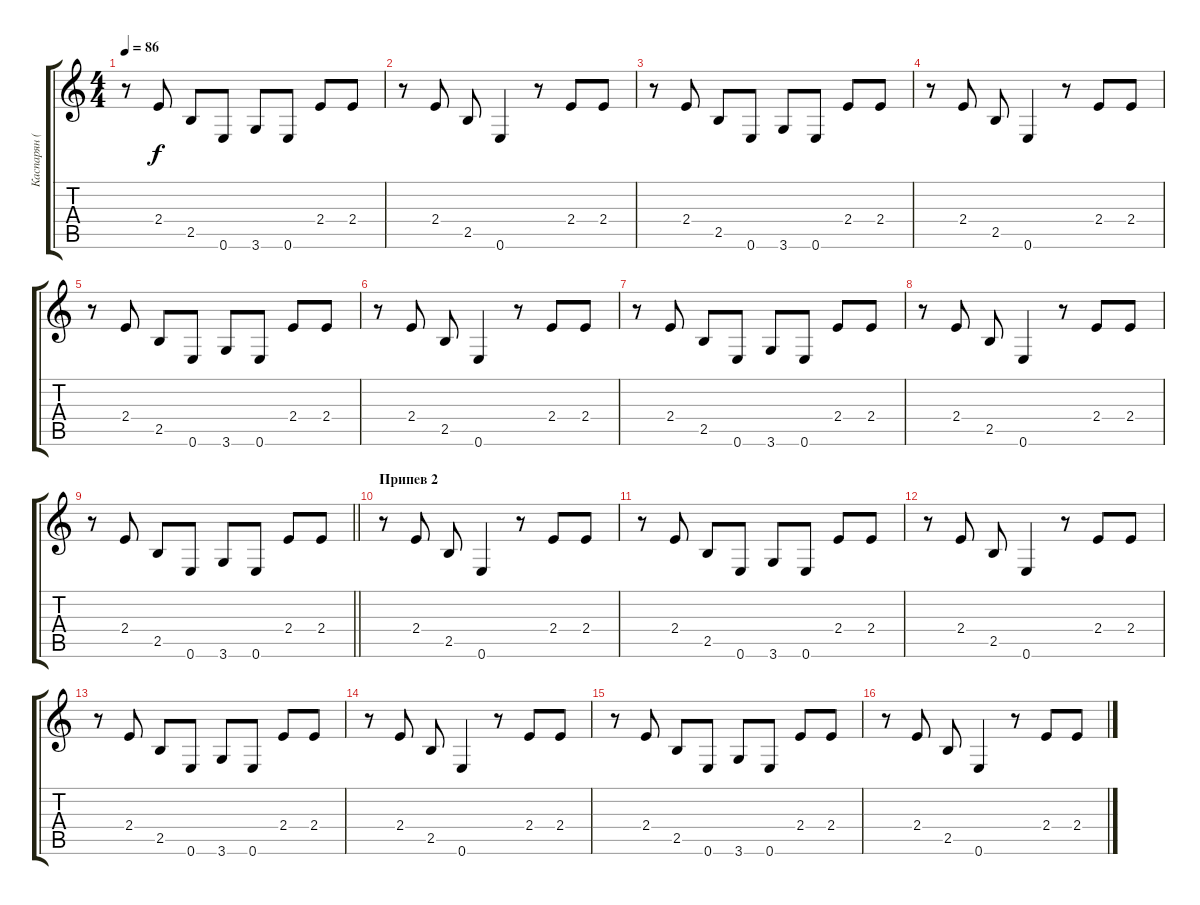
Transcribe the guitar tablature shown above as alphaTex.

\track ("Каспарян (доп. гитара)" "Каспарян (") {instrument electricguitarclean}
\staff {score tabs}
\tuning (E4 B3 G3 D3 A2 E2) {hide}
\ts (4 4)
\tempo 86
\clef g2
\ks c
r.8{dy f} 2.4.8 2.5.8 0.6.8 3.6.8 0.6.8 2.4.8 2.4.8 |
r.8 2.4.8 2.5.8 0.6.4 r.8 2.4.8 2.4.8 |
r.8 2.4.8 2.5.8 0.6.8 3.6.8 0.6.8 2.4.8 2.4.8 |
r.8 2.4.8 2.5.8 0.6.4 r.8 2.4.8 2.4.8 |
r.8 2.4.8 2.5.8 0.6.8 3.6.8 0.6.8 2.4.8 2.4.8 |
r.8 2.4.8 2.5.8 0.6.4 r.8 2.4.8 2.4.8 |
r.8 2.4.8 2.5.8 0.6.8 3.6.8 0.6.8 2.4.8 2.4.8 |
r.8 2.4.8 2.5.8 0.6.4 r.8 2.4.8 2.4.8 |
\barLineRight lightlight
r.8 2.4.8 2.5.8 0.6.8 3.6.8 0.6.8 2.4.8 2.4.8 |
\section ("" "Припев 2")
r.8 2.4.8 2.5.8 0.6.4 r.8 2.4.8 2.4.8 |
r.8 2.4.8 2.5.8 0.6.8 3.6.8 0.6.8 2.4.8 2.4.8 |
r.8 2.4.8 2.5.8 0.6.4 r.8 2.4.8 2.4.8 |
r.8 2.4.8 2.5.8 0.6.8 3.6.8 0.6.8 2.4.8 2.4.8 |
r.8 2.4.8 2.5.8 0.6.4 r.8 2.4.8 2.4.8 |
r.8 2.4.8 2.5.8 0.6.8 3.6.8 0.6.8 2.4.8 2.4.8 |
r.8 2.4.8 2.5.8 0.6.4 r.8 2.4.8 2.4.8
